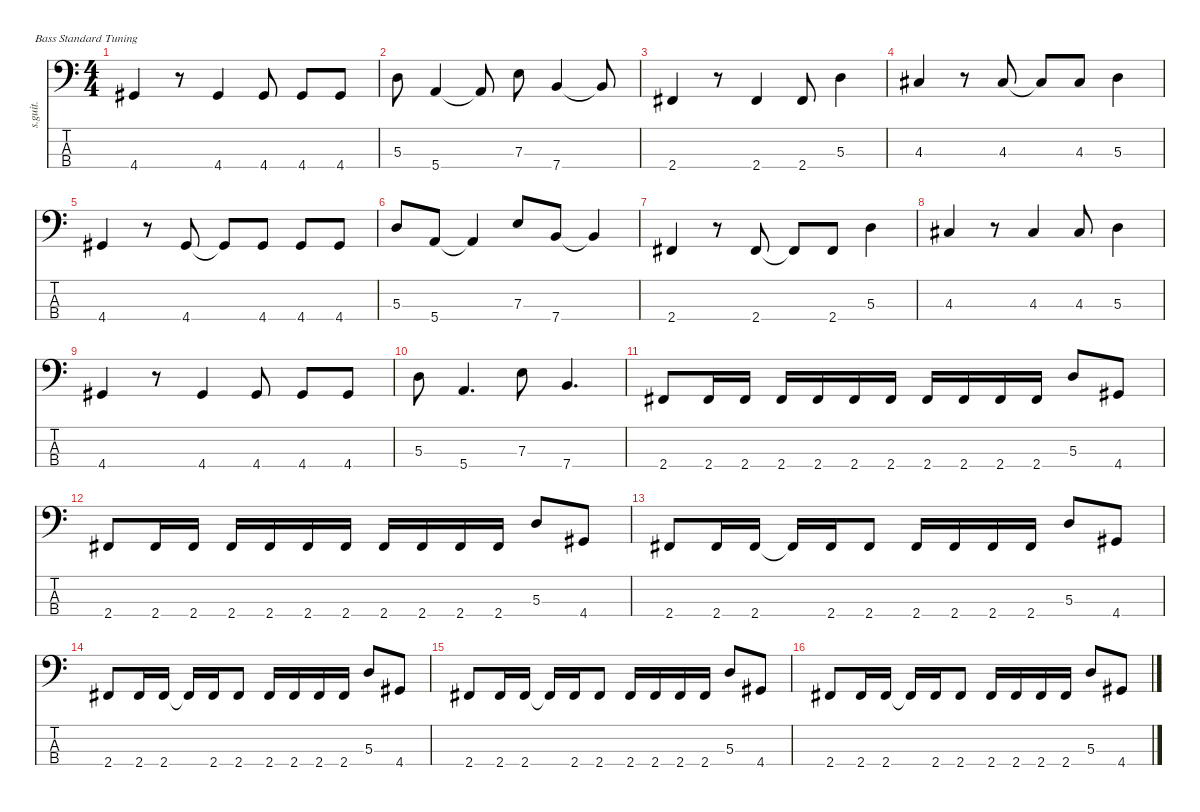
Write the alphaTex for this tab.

\defaultSystemsLayout 4
\hideDynamics
\bracketExtendMode nobrackets
\track ("" "s.guit.") {instrument electricbassfinger}
\staff {score tabs}
\tuning (G2 D2 A1 E1)
\ts (4 4)
\tempo (100 hide)
\clef f4
\ks c
4.4{acc #}.4{dy mf} r.8 4.4{acc #}.4 4.4{acc #}.8 4.4{acc #}.8 4.4{acc #}.8 |
5.3.8 5.4.4 5.4{t}.8 7.3.8 7.4.4 7.4{t}.8 |
2.4{acc #}.4 r.8 2.4{acc #}.4 2.4{acc #}.8 5.3.4 |
4.3{acc #}.4 r.8 4.3{acc #}.8 4.3{t acc #}.8 4.3{acc #}.8 5.3.4 |
4.4{acc #}.4 r.8 4.4{acc #}.8 4.4{t acc #}.8 4.4{acc #}.8 4.4{acc #}.8 4.4{acc #}.8 |
5.3.8 5.4.8 5.4{t}.4 7.3.8 7.4.8 7.4{t}.4 |
2.4{acc #}.4 r.8 2.4{acc #}.8 2.4{t acc #}.8 2.4{acc #}.8 5.3.4 |
4.3{acc #}.4 r.8 4.3{acc #}.4 4.3{acc #}.8 5.3.4 |
4.4{acc #}.4 r.8 4.4{acc #}.4 4.4{acc #}.8 4.4{acc #}.8 4.4{acc #}.8 |
5.3.8 5.4.4{d} 7.3.8 7.4.4{d} |
\tempo (150 hide)
2.4{acc #}.8 2.4{acc #}.16 2.4{acc #}.16 2.4{acc #}.16 2.4{acc #}.16 2.4{acc #}.16 2.4{acc #}.16 2.4{acc #}.16 2.4{acc #}.16 2.4{acc #}.16 2.4{acc #}.16 5.3.8 4.4{acc #}.8 |
2.4{acc #}.8 2.4{acc #}.16 2.4{acc #}.16 2.4{acc #}.16 2.4{acc #}.16 2.4{acc #}.16 2.4{acc #}.16 2.4{acc #}.16 2.4{acc #}.16 2.4{acc #}.16 2.4{acc #}.16 5.3.8 4.4{acc #}.8 |
2.4{acc #}.8 2.4{acc #}.16 2.4{acc #}.16 2.4{t acc #}.16 2.4{acc #}.16 2.4{acc #}.8 2.4{acc #}.16 2.4{acc #}.16 2.4{acc #}.16 2.4{acc #}.16 5.3.8 4.4{acc #}.8 |
2.4{acc #}.8 2.4{acc #}.16 2.4{acc #}.16 2.4{t acc #}.16 2.4{acc #}.16 2.4{acc #}.8 2.4{acc #}.16 2.4{acc #}.16 2.4{acc #}.16 2.4{acc #}.16 5.3.8 4.4{acc #}.8 |
2.4{acc #}.8 2.4{acc #}.16 2.4{acc #}.16 2.4{t acc #}.16 2.4{acc #}.16 2.4{acc #}.8 2.4{acc #}.16 2.4{acc #}.16 2.4{acc #}.16 2.4{acc #}.16 5.3.8 4.4{acc #}.8 |
2.4{acc #}.8 2.4{acc #}.16 2.4{acc #}.16 2.4{t acc #}.16 2.4{acc #}.16 2.4{acc #}.8 2.4{acc #}.16 2.4{acc #}.16 2.4{acc #}.16 2.4{acc #}.16 5.3.8 4.4{acc #}.8
